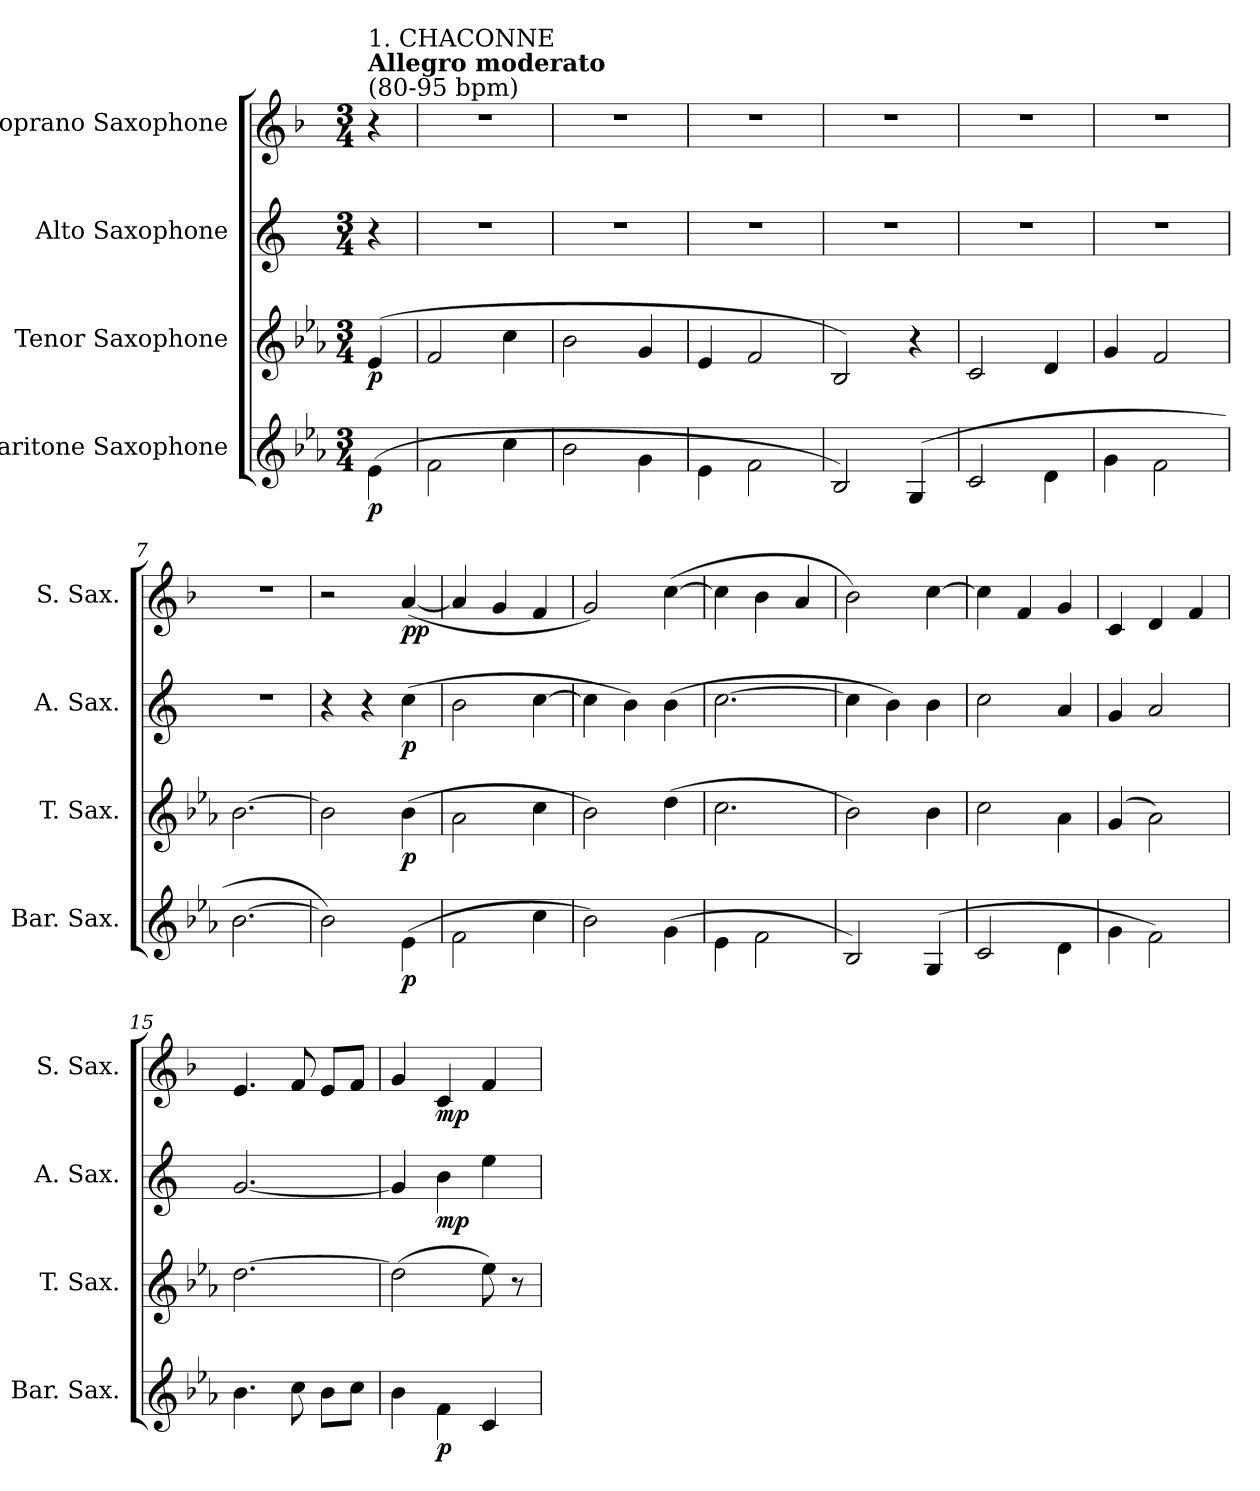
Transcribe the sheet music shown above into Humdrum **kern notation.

**kern	**dynam	**kern	**dynam	**kern	**dynam	**kern	**dynam
*part4	*part4	*part3	*part3	*part2	*part2	*part1	*part1
*staff4	*staff4	*staff3	*staff3	*staff2	*staff2	*staff1	*staff1
*I"Baritone Saxophone	*	*I"Tenor Saxophone	*	*I"Alto Saxophone	*	*I"Soprano Saxophone	*
*I'Bar. Sax.	*	*I'T. Sax.	*	*I'A. Sax.	*	*I'S. Sax.	*
*clefG2	*	*clefG2	*	*clefG2	*	*clefG2	*
*ITrd12c21	*	*ITrd8c14	*	*ITrd5c9	*	*ITrd1c2	*
*k[b-e-a-]	*	*k[b-e-a-]	*	*k[b-e-a-]	*	*k[b-e-a-]	*
*M3/4	*	*M3/4	*	*M3/4	*	*M3/4	*
=	=	=	=	=	=	=	=
!	!	!	!	!	!	!LO:TX:a:t=(80-95 bpm)	!
!	!	!	!	!	!	!LO:TX:a:B:t=Allegro moderato	!
!	!	!	!	!	!	!LO:TX:a:t=1. CHACONNE	!
!	!LO:DY:b	!	!LO:DY:b	!	!	!	!
(4E-\	p	(4E-/	p	4r	.	4r	.
=1	=1	=1	=1	=1	=1	=1	=1
2F\	.	2F/	.	2.r	.	2.r	.
4c\	.	4c\	.	.	.	.	.
=2	=2	=2	=2	=2	=2	=2	=2
2B-\	.	2B-\	.	2.r	.	2.r	.
4G\	.	4G/	.	.	.	.	.
=3	=3	=3	=3	=3	=3	=3	=3
4E-\	.	4E-/	.	2.r	.	2.r	.
2F\	.	2F/	.	.	.	.	.
=4	=4	=4	=4	=4	=4	=4	=4
2BB-/)	.	2BB-/)	.	2.r	.	2.r	.
(4GG/	.	4r	.	.	.	.	.
=5	=5	=5	=5	=5	=5	=5	=5
2C/	.	2C/	.	2.r	.	2.r	.
4D\	.	4D/	.	.	.	.	.
=6	=6	=6	=6	=6	=6	=6	=6
4G\	.	4G/	.	2.r	.	2.r	.
2F\	.	2F/	.	.	.	.	.
=7	=7	=7	=7	=7	=7	=7	=7
[2.B-\	.	[2.B-\	.	2.r	.	2.r	.
=8	=8	=8	=8	=8	=8	=8	=8
2B-\])	.	2B-\]	.	4r	.	2r	.
.	.	.	.	4r	.	.	.
!	!LO:DY:b	!	!LO:DY:b	!	!LO:DY:b	!	!LO:DY:b
!	!	!	!	!	!	!	!LO:DY:n=1:b
(4E-\	p	(4B-\	p	(4e-\	p	([4g/	p p
=9	=9	=9	=9	=9	=9	=9	=9
2F\	.	2A-\	.	2d\	.	4g/]	.
.	.	.	.	.	.	4f/	.
4c\	.	4c\	.	[4e-\	.	4e-/	.
=10	=10	=10	=10	=10	=10	=10	=10
2B-\)	.	2B-\)	.	4e-\]	.	2f/)	.
.	.	.	.	4d\)	.	.	.
(4G\	.	(4d\	.	(4d\	.	([4b-\	.
=11	=11	=11	=11	=11	=11	=11	=11
4E-\	.	2.c\	.	[2.e-\	.	4b-\]	.
2F\	.	.	.	.	.	4a-\	.
.	.	.	.	.	.	4g/	.
=12	=12	=12	=12	=12	=12	=12	=12
2BB-/)	.	2B-\)	.	4e-\]	.	2a-\)	.
.	.	.	.	4d\)	.	.	.
(4GG/	.	4B-\	.	4d\	.	[4b-\	.
=13	=13	=13	=13	=13	=13	=13	=13
2C/	.	2c\	.	2e-\	.	4b-\]	.
.	.	.	.	.	.	4e-/	.
4D\	.	4A-\	.	4c/	.	4f/	.
!!LO:LB:g=z
=14	=14	=14	=14	=14	=14	=14	=14
4G\	.	(4G/	.	4B-/	.	4B-/	.
2F\)	.	2A-\)	.	2c/	.	4c/	.
.	.	.	.	.	.	4e-/	.
=15	=15	=15	=15	=15	=15	=15	=15
4.B-\	.	[2.d\	.	[2.B-/	.	4.d/	.
8c\	.	.	.	.	.	8e-/	.
8B-\L	.	.	.	.	.	8d/L	.
8c\J	.	.	.	.	.	8e-/J	.
=16	=16	=16	=16	=16	=16	=16	=16
4B-\	.	(2d\]	.	4B-/]	.	4f/	.
!	!LO:DY:b	!	!	!	!LO:DY:b	!	!LO:DY:b
4F\	p	.	.	4d\	mp	4B-/	mp
4C/	.	8e-\)	.	4g\	.	4e-/	.
.	.	8r	.	.	.	.	.
=	=	=	=	=	=	=	=
*-	*-	*-	*-	*-	*-	*-	*-
